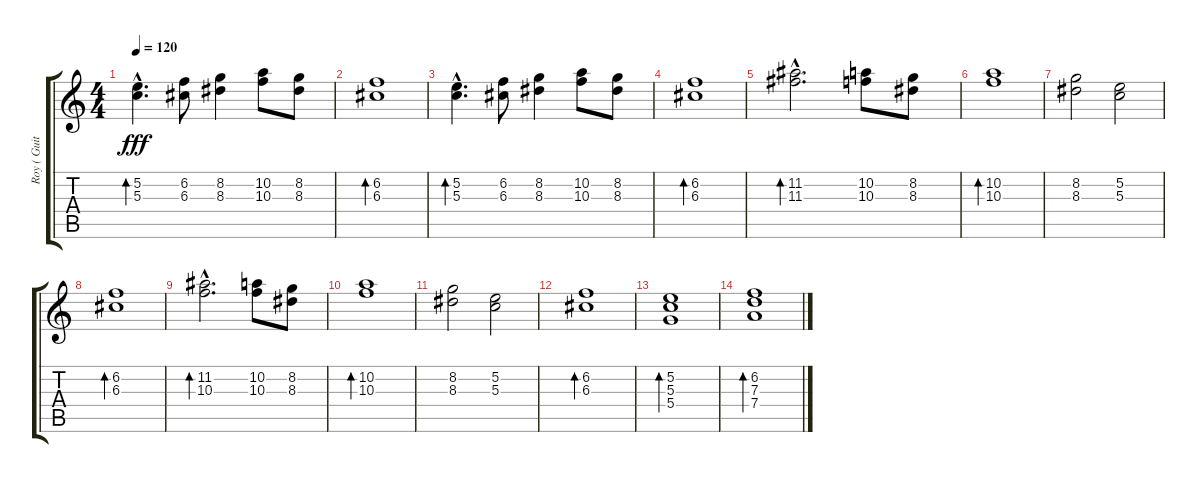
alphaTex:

\track ("Roy ( Guitar I )" "Roy ( Guit") {instrument distortionguitar}
\staff {score tabs}
\tuning (E4 B3 G3 D3 A2 E2) {hide}
\ts (4 4)
\tempo 120
\clef g2
\ks c
(5.2{hac} 5.3{hac}).4{d bd 60 dy fff instrument electricguitarjazz} (6.2 6.3).8 (8.2 8.3).4 (10.2 10.3).8 (8.2 8.3).8 |
(6.2 6.3).1{bd 60} |
(5.2{hac} 5.3{hac}).4{d bd 60} (6.2 6.3).8 (8.2 8.3).4 (10.2 10.3).8 (8.2 8.3).8 |
(6.2 6.3).1{bd 60} |
(11.2{hac} 11.3{hac}).2{d bd 60} (10.2 10.3).8 (8.2 8.3).8 |
(10.2 10.3).1{bd 60} |
(8.2 8.3).2 (5.2 5.3).2 |
(6.2 6.3).1{bd 60} |
(11.2{hac} 10.3{hac}).2{d bd 60} (10.2 10.3).8 (8.2 8.3).8 |
(10.2 10.3).1{bd 60} |
(8.2 8.3).2 (5.2 5.3).2 |
(6.2 6.3).1{bd 60} |
(5.2 5.3 5.4).1{bd 60} |
(6.2 7.3 7.4).1{bd 60}
